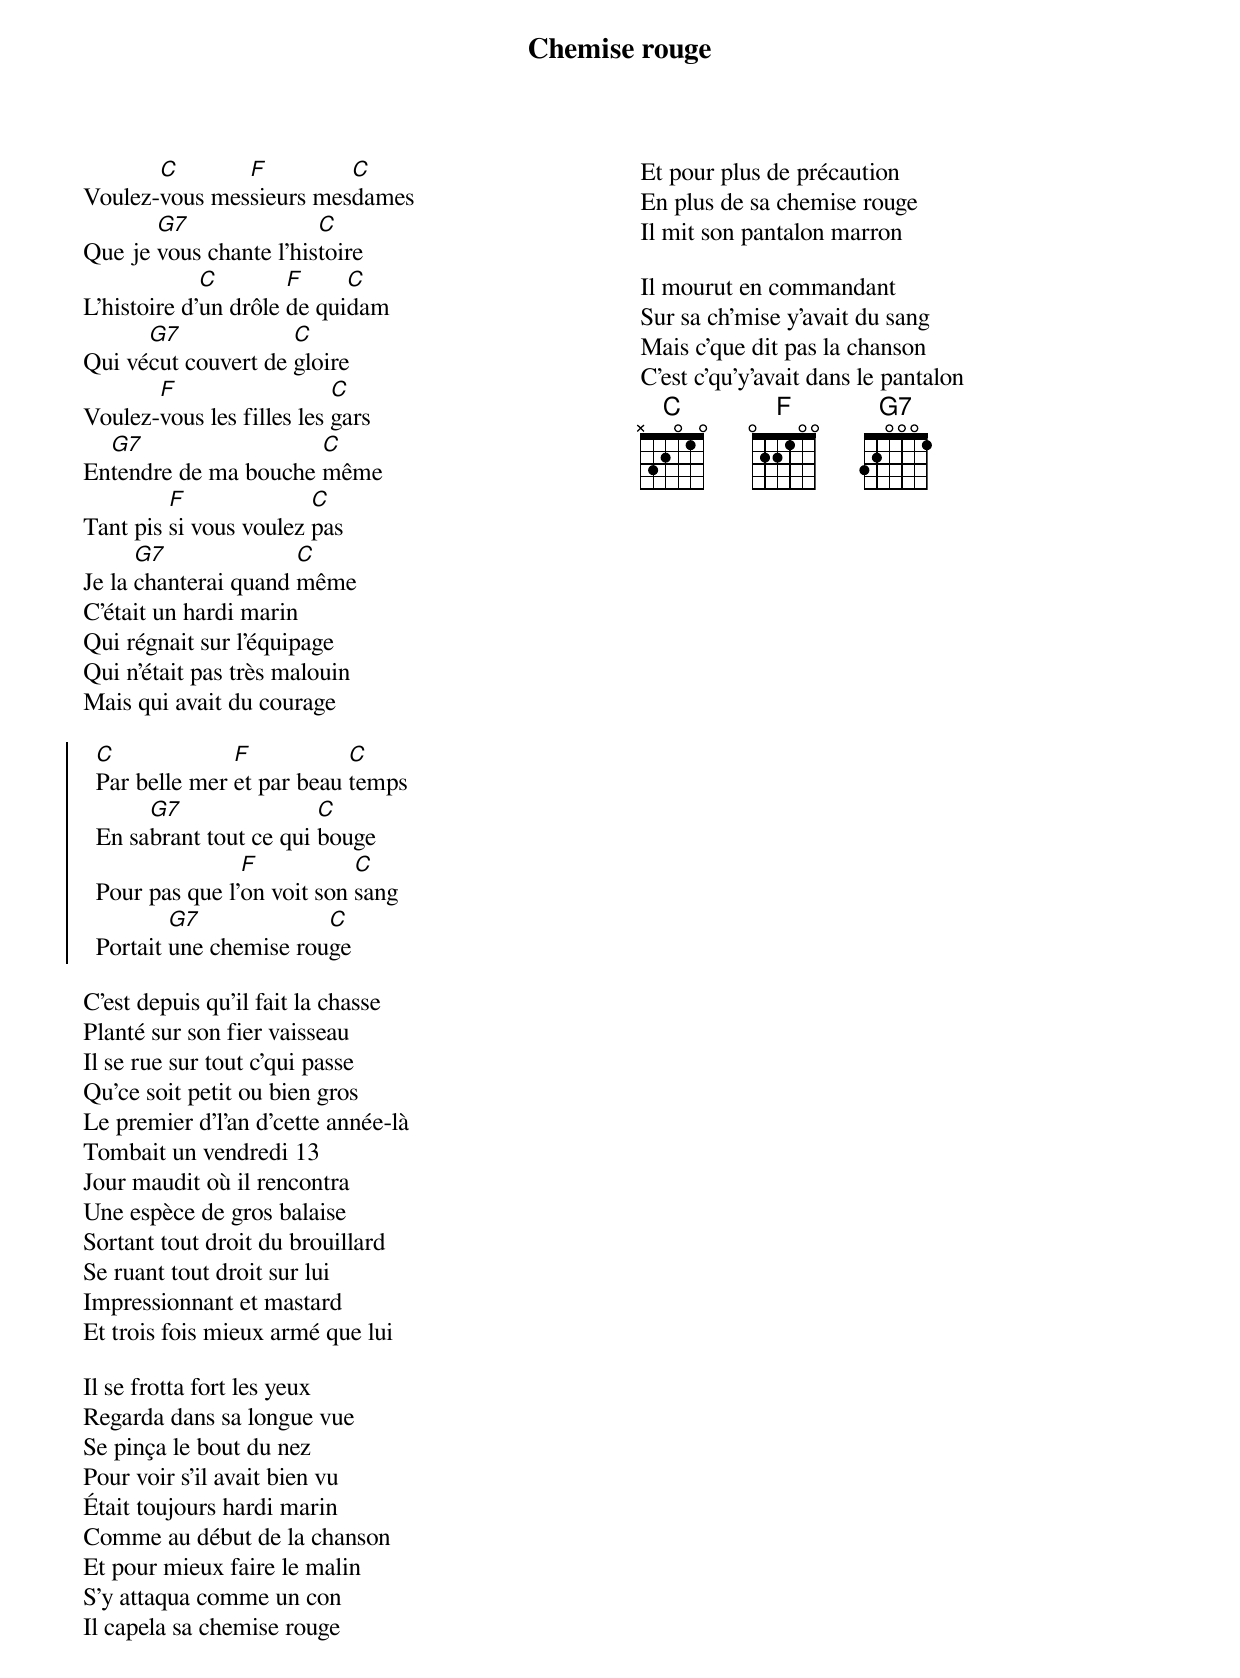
{title: Chemise rouge}
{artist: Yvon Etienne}
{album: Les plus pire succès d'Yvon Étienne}
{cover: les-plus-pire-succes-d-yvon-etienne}
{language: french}
{columns: 2}
{define: C frets X 3 2 0 1 0}
{define: F base-fret 1 frets 0 2 2 1 0 0}
{define: G7 frets 3 2 0 0 0 1}

Voulez-[C]vous mes[F]sieurs mes[C]dames
Que je [G7]vous chante l'his[C]toire
L'histoire d'[C]un drôle [F]de qui[C]dam
Qui vé[G7]cut couvert de [C]gloire
Voulez-[F]vous les filles les [C]gars
En[G7]tendre de ma bouche [C]même
Tant pis [F]si vous voulez [C]pas
Je la [G7]chanterai quand [C]même
C'était un hardi marin
Qui régnait sur l'équipage
Qui n'était pas très malouin
Mais qui avait du courage

{start_of_chorus}
  [C]Par belle mer [F]et par beau [C]temps
  En sa[G7]brant tout ce qui [C]bouge
  Pour pas que l'[F]on voit son [C]sang
  Portait [G7]une chemise rou[C]ge
{end_of_chorus}

C'est depuis qu'il fait la chasse
Planté sur son fier vaisseau
Il se rue sur tout c'qui passe
Qu'ce soit petit ou bien gros
Le premier d'l'an d'cette année-là
Tombait un vendredi 13
Jour maudit où il rencontra
Une espèce de gros balaise
Sortant tout droit du brouillard
Se ruant tout droit sur lui
Impressionnant et mastard
Et trois fois mieux armé que lui

Il se frotta fort les yeux
Regarda dans sa longue vue
Se pinça le bout du nez
Pour voir s'il avait bien vu
Était toujours hardi marin
Comme au début de la chanson
Et pour mieux faire le malin
S'y attaqua comme un con
Il capela sa chemise rouge
Et pour plus de précaution
En plus de sa chemise rouge
Il mit son pantalon marron

Il mourut en commandant
Sur sa ch'mise y'avait du sang
Mais c'que dit pas la chanson
C'est c'qu'y'avait dans le pantalon
